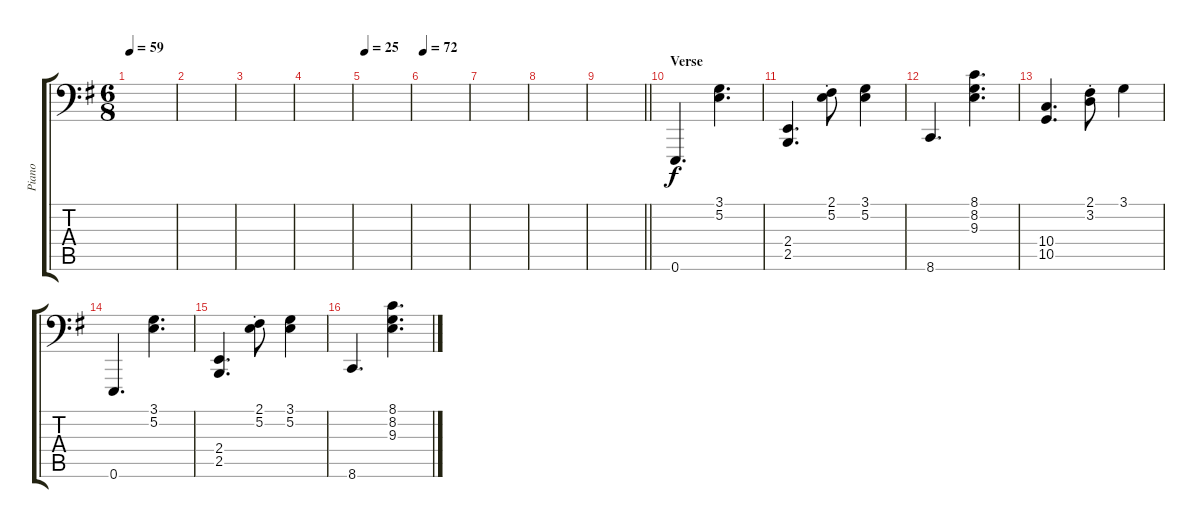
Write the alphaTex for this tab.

\track ("Piano" "Piano") {instrument acousticgrandpiano}
\staff {score tabs}
\tuning (E3 B2 G2 D2 A1 E1) {hide}
\ts (6 8)
\tempo 59
\clef f4
\ks eminor
|
|
|
|
\tempo 25
|
\tempo 72
|
|
|
\barLineRight lightlight
|
\section ("" "Verse")
0.6.4{d} (3.1 5.2).4{d} |
(2.4 2.5).4{d} (2.1{st} 5.2{st}).8 (3.1 5.2).4 |
8.6.4{d} (8.1 8.2 9.3).4{d} |
(10.4 10.5).4{d} (2.1{st} 3.2{st}).8 3.1.4 |
0.6.4{d} (3.1 5.2).4{d} |
(2.4 2.5).4{d} (2.1{st} 5.2{st}).8 (3.1 5.2).4 |
8.6.4{d} (8.1 8.2 9.3).4{d}
